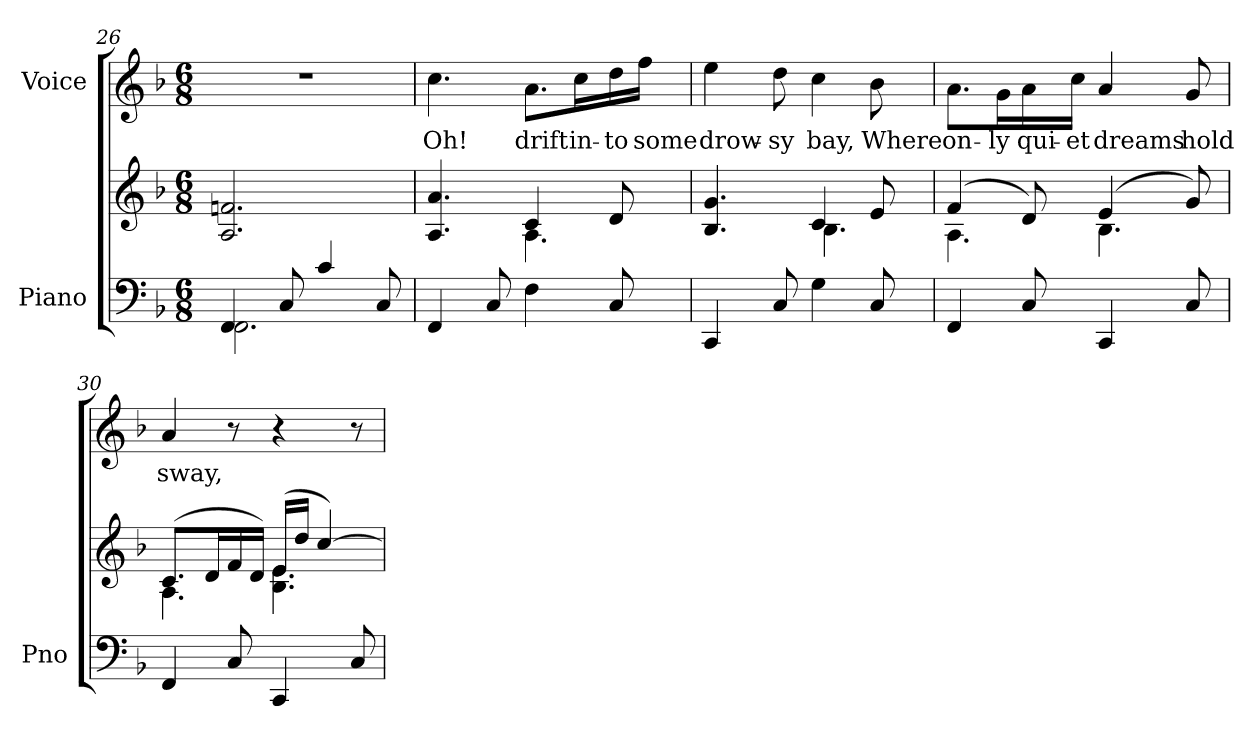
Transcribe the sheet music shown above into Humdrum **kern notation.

**kern	**kern	**kern	**text
*part2	*part2	*part1	*part1
*staff3	*staff2	*staff1	*staff1
*I"Piano	*	*I"Voice	*
*I'Pno	*	*	*
*clefF4	*clefG2	*clefG2	*
*k[b-]	*k[b-]	*k[b-]	*
*M6/8	*M6/8	*M6/8	*
=26	=26	=26	=26
*^	*	*	*
4FF/	2.FF\	2.A/ 2.fn/	2.r	.
8C/	.	.	.	.
4c/	.	.	.	.
8C/	.	.	.	.
*v	*v	*	*	*
=27	=27	=27	=27
*	*^	*	*
4FF/	4.A/ 4.a/	4.ryy	4.cc\	Oh!
8C/	.	.	.	.
4F\	4c/	4.A\	8.a\L	drift
.	.	.	16cc\L	in-
8C/	8d/	.	16dd\	-to
.	.	.	16ff\JJ	some
=28	=28	=28	=28	=28
4CC/	4.B-/ 4.g/	4.ryy	4ee\	drow-
8C/	.	.	8dd\	-sy
4G\	4c/	4.B-\	4cc\	bay,
8C/	8e/	.	8b-\	Where
=29	=29	=29	=29	=29
4FF/	(4f/	4.A\	8.a\L	on-
.	.	.	16g\L	-ly
8C/	8d/)	.	16a\	qui-
.	.	.	16cc\JJ	-et
4CC/	(4e/	4.B-\	4a/	dreams
8C/	8g/)	.	8g/	hold
=30	=30	=30	=30	=30
4FF/	(8.c/L	4.A\	4a/	sway,
.	16d/L	.	.	.
8C/	16f/	.	8r	.
.	16d/JJ)	.	.	.
!	!LO:N:head=solid	!LO:N:n=2:head=solid	!	!
4CC/	(16e/LL	4.B-\ 4.e\	4r	.
.	16dd/JJ	.	.	.
.	[4cc/)	.	.	.
8C/	.	.	8r	.
*	*v	*v	*	*
=	=	=	=
*-	*-	*-	*-
